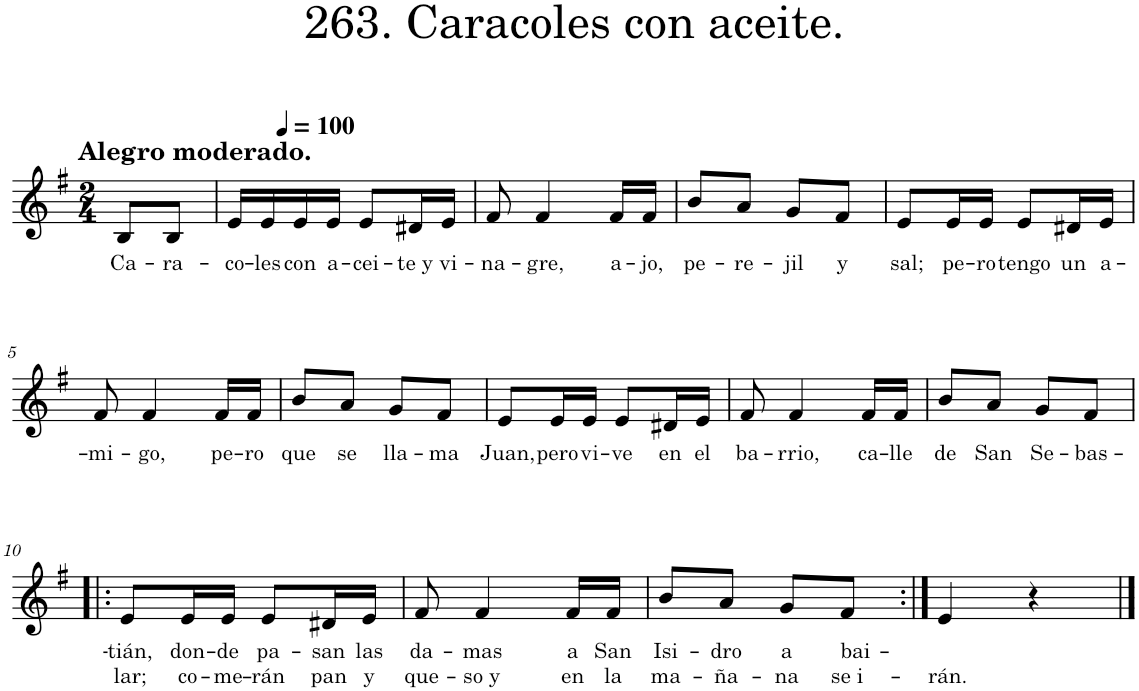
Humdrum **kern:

**kern	**text	**text
*part1	*part1	*part1
*staff1	*staff1	*staff1
*I"Piano	*	*
*I'Pno.	*	*
*clefG2	*	*
*k[f#]	*	*
*M2/4	*	*
*MM100	*	*
=	=	=
!LO:TX:a:B:t=Alegro moderado.	!	!
!	!LO:LY:b	!
8B/L	Ca-	.
!	!LO:LY:b	!
8B/J	-ra-	.
=1	=1	=1
!	!LO:LY:b	!
16e/LL	-co-	.
!	!LO:LY:b	!
16e/	-les	.
!	!LO:LY:b	!
16e/	con	.
!	!LO:LY:b	!
16e/JJ	a-	.
!	!LO:LY:b	!
8e/L	-cei-	.
!	!LO:LY:b	!
16d#X/L	-te y	.
!	!LO:LY:b	!
16e/JJ	vi-	.
=2	=2	=2
!	!LO:LY:b	!
8f#/	-na-	.
!	!LO:LY:b	!
4f#/	-gre,	.
!	!LO:LY:b	!
16f#/LL	a-	.
!	!LO:LY:b	!
16f#/JJ	-jo,	.
=3	=3	=3
!	!LO:LY:b	!
8b/L	pe-	.
!	!LO:LY:b	!
8a/J	-re-	.
!	!LO:LY:b	!
8g/L	-jil	.
!	!LO:LY:b	!
8f#/J	y	.
=4	=4	=4
!	!LO:LY:b	!
8e/L	sal;	.
!	!LO:LY:b	!
16e/L	pe-	.
!	!LO:LY:b	!
16e/JJ	-ro	.
!	!LO:LY:b	!
8e/L	tengo	.
!	!LO:LY:b	!
16d#X/L	un	.
!	!LO:LY:b	!
16e/JJ	a-	.
!!LO:LB:g=z
=5	=5	=5
!	!LO:LY:b	!
8f#/	-mi-	.
!	!LO:LY:b	!
4f#/	-go,	.
!	!LO:LY:b	!
16f#/LL	pe-	.
!	!LO:LY:b	!
16f#/JJ	-ro	.
=6	=6	=6
!	!LO:LY:b	!
8b/L	que	.
!	!LO:LY:b	!
8a/J	se	.
!	!LO:LY:b	!
8g/L	lla-	.
!	!LO:LY:b	!
8f#/J	-ma	.
=7	=7	=7
!	!LO:LY:b	!
8e/L	Juan,	.
!	!LO:LY:b	!
16e/L	pero	.
!	!LO:LY:b	!
16e/JJ	vi-	.
!	!LO:LY:b	!
8e/L	-ve	.
!	!LO:LY:b	!
16d#X/L	en	.
!	!LO:LY:b	!
16e/JJ	el	.
=8	=8	=8
!	!LO:LY:b	!
8f#/	ba-	.
!	!LO:LY:b	!
4f#/	-rrio,	.
!	!LO:LY:b	!
16f#/LL	ca-	.
!	!LO:LY:b	!
16f#/JJ	-lle	.
=9	=9	=9
!	!LO:LY:b	!
8b/L	de	.
!	!LO:LY:b	!
8a/J	San	.
!	!LO:LY:b	!
8g/L	Se-	.
!	!LO:LY:b	!
8f#/J	-bas-	.
!!LO:LB:g=z
=10!|:	=10!|:	=10!|:
!	!LO:LY:b	!LO:LY:b
8e/L	-tián,	lar;
!	!LO:LY:b	!LO:LY:b
16e/L	don-	co-
!	!LO:LY:b	!LO:LY:b
16e/JJ	-de	-me-
!	!LO:LY:b	!LO:LY:b
8e/L	pa-	-rán
!	!LO:LY:b	!LO:LY:b
16d#X/L	-san	pan
!	!LO:LY:b	!LO:LY:b
16e/JJ	las	y
=11	=11	=11
!	!LO:LY:b	!LO:LY:b
8f#/	da-	que-
!	!LO:LY:b	!LO:LY:b
4f#/	-mas	-so y
!	!LO:LY:b	!LO:LY:b
16f#/LL	a	en
!	!LO:LY:b	!LO:LY:b
16f#/JJ	San	la
=12	=12	=12
!	!LO:LY:b	!LO:LY:b
8b/L	Isi-	ma-
!	!LO:LY:b	!LO:LY:b
8a/J	-dro	-ña-
!	!LO:LY:b	!LO:LY:b
8g/L	a	-na
!	!LO:LY:b	!LO:LY:b
8f#/J	bai-	se i-
=13:|!	=13:|!	=13:|!
!	!	!LO:LY:b
4e/	.	-rán.
4r	.	.
==	==	==
*-	*-	*-
